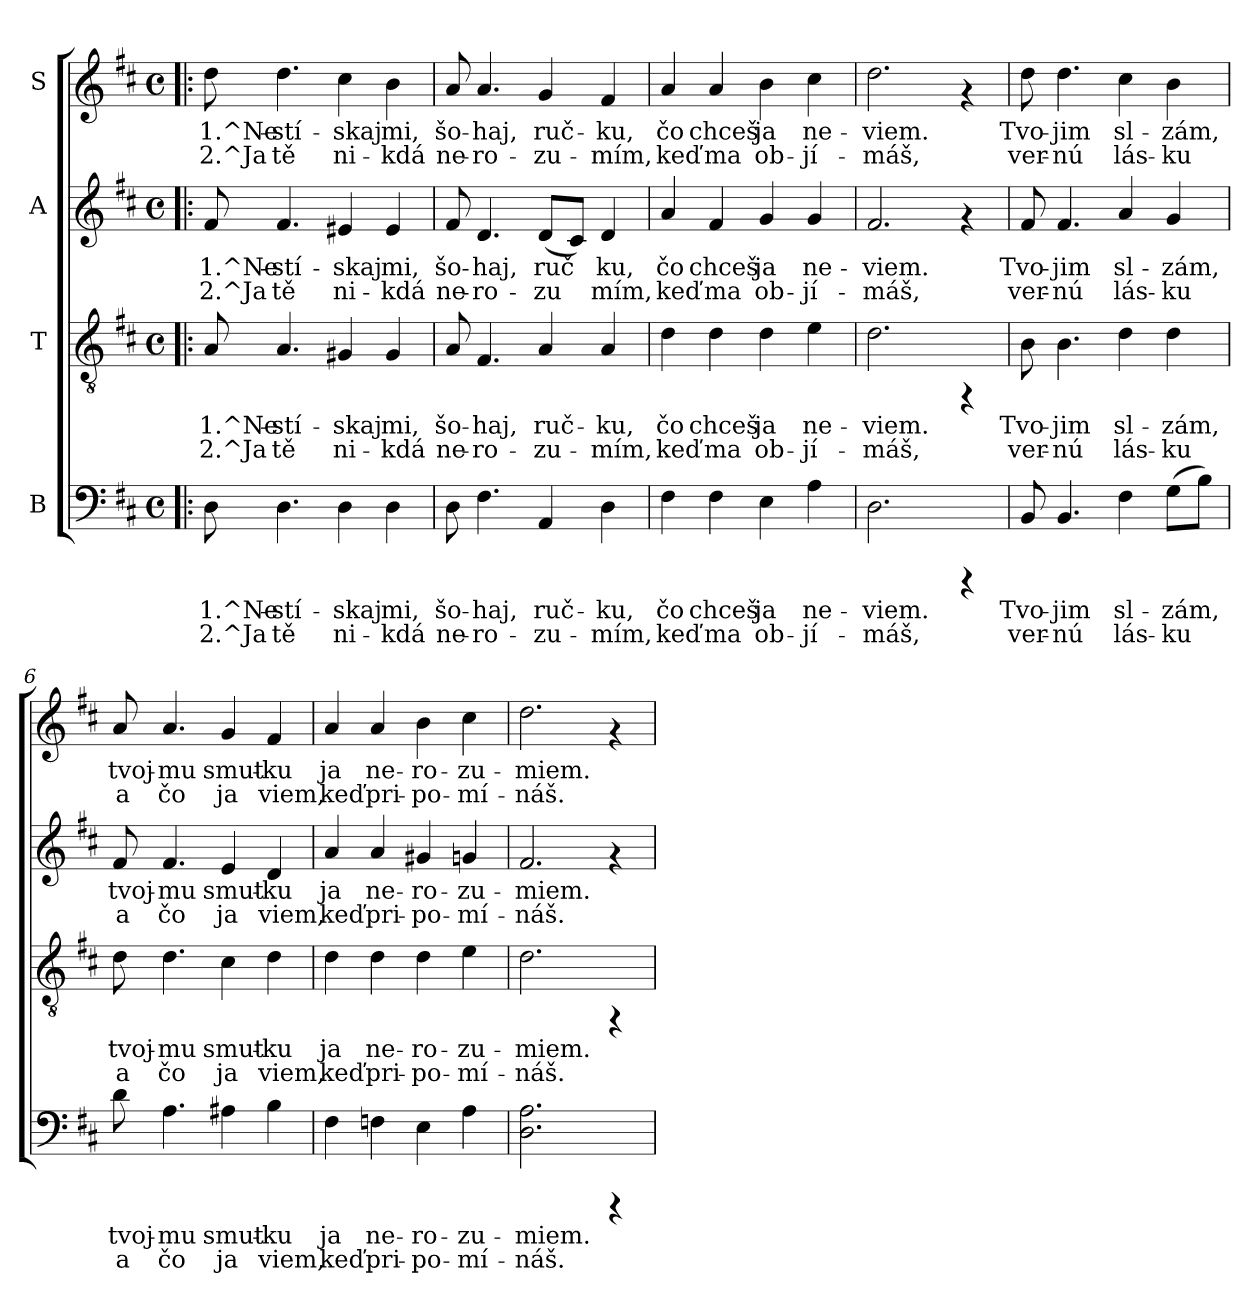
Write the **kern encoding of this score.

**kern	**text	**text	**kern	**text	**text	**kern	**text	**text	**kern	**text	**text
*part4	*part4	*part4	*part3	*part3	*part3	*part2	*part2	*part2	*part1	*part1	*part1
*staff4	*staff4	*staff4	*staff3	*staff3	*staff3	*staff2	*staff2	*staff2	*staff1	*staff1	*staff1
*I"B	*	*	*I"T	*	*	*I"A	*	*	*I"S	*	*
!!LO:PB:g=z
*stria5	*	*	*stria5	*	*	*stria5	*	*	*stria5	*	*
*clefF4	*	*	*clefGv2	*	*	*clefG2	*	*	*clefG2	*	*
*k[f#c#]	*	*	*k[f#c#]	*	*	*k[f#c#]	*	*	*k[f#c#]	*	*
*D:	*	*	*D:	*	*	*D:	*	*	*D:	*	*
*M4/4	*	*	*M4/4	*	*	*M4/4	*	*	*M4/4	*	*
*met(c)	*	*	*met(c)	*	*	*met(c)	*	*	*met(c)	*	*
=1!|:	=1!|:	=1!|:	=1!|:	=1!|:	=1!|:	=1!|:	=1!|:	=1!|:	=1!|:	=1!|:	=1!|:
!	!LO:LY:b:rj	!LO:LY:b:rj	!	!LO:LY:b:rj	!LO:LY:b:rj	!	!LO:LY:b:rj	!LO:LY:b:rj	!	!LO:LY:b:rj	!LO:LY:b:rj
8D\	1.^Ne-	-2.^Ja	8A/	1.^Ne-	-2.^Ja	8f#/	1.^Ne-	-2.^Ja	8dd\	1.^Ne-	-2.^Ja
!	!LO:LY:b:rj	!LO:LY:b:rj	!	!LO:LY:b:rj	!LO:LY:b:rj	!	!LO:LY:b:rj	!LO:LY:b:rj	!	!LO:LY:b:rj	!LO:LY:b:rj
4.D\	stí-	-tě	4.A/	stí-	-tě	4.f#/	stí-	-tě	4.dd\	stí-	-tě
!	!LO:LY:b:rj	!LO:LY:b:rj	!	!LO:LY:b:rj	!LO:LY:b:rj	!	!LO:LY:b:rj	!LO:LY:b:rj	!	!LO:LY:b:rj	!LO:LY:b:rj
4D\	skaj	ni-	4G#X/	skaj	ni-	4e#X/	skaj	ni-	4cc#\	skaj	ni-
!	!LO:LY:b:rj	!LO:LY:b:rj	!	!LO:LY:b:rj	!LO:LY:b:rj	!	!LO:LY:b:rj	!LO:LY:b:rj	!	!LO:LY:b:rj	!LO:LY:b:rj
4D\	-mi,	kdá	4G#/	-mi,	kdá	4e#/	-mi,	kdá	4b\	-mi,	kdá
=2	=2	=2	=2	=2	=2	=2	=2	=2	=2	=2	=2
!	!LO:LY:b:rj	!LO:LY:b:rj	!	!LO:LY:b:rj	!LO:LY:b:rj	!	!LO:LY:b:rj	!LO:LY:b:rj	!	!LO:LY:b:rj	!LO:LY:b:rj
8D\	šo-	-ne-	8A/	šo-	-ne-	8f#/	šo-	-ne-	8a/	šo-	-ne-
!	!LO:LY:b:rj	!LO:LY:b:rj	!	!LO:LY:b:rj	!LO:LY:b:rj	!	!LO:LY:b:rj	!LO:LY:b:rj	!	!LO:LY:b:rj	!LO:LY:b:rj
4.F#\	-haj,	ro-	4.F#/	-haj,	ro-	4.d/	-haj,	ro-	4.a/	-haj,	ro-
!	!LO:LY:b:rj	!LO:LY:b:rj	!	!LO:LY:b:rj	!LO:LY:b:rj	!	!LO:LY:b:rj	!LO:LY:b:rj	!	!LO:LY:b:rj	!LO:LY:b:rj
4AA/	-ruč-	-zu-	4A/	-ruč-	-zu-	(>8d/L	-ruč-	-zu-	4g/	-ruč-	-zu-
!	!	!	!	!	!	!	!LO:LY:b:rj	!LO:LY:b:rj	!	!	!
.	.	.	.	.	.	8c#/J)	--	-	.	.	.
!	!LO:LY:b:rj	!LO:LY:b:rj	!	!LO:LY:b:rj	!LO:LY:b:rj	!	!LO:LY:b:rj	!LO:LY:b:rj	!	!LO:LY:b:rj	!LO:LY:b:rj
4D\	-ku,	mím,	4A/	-ku,	mím,	4d/	ku,	mím,	4f#/	-ku,	mím,
=3	=3	=3	=3	=3	=3	=3	=3	=3	=3	=3	=3
!	!LO:LY:b:rj	!LO:LY:b:rj	!	!LO:LY:b:rj	!LO:LY:b:rj	!	!LO:LY:b:rj	!LO:LY:b:rj	!	!LO:LY:b:rj	!LO:LY:b:rj
4F#\	čo	keď	4d\	čo	keď	4a/	čo	keď	4a/	čo	keď
!	!LO:LY:b:rj	!LO:LY:b:rj	!	!LO:LY:b:rj	!LO:LY:b:rj	!	!LO:LY:b:rj	!LO:LY:b:rj	!	!LO:LY:b:rj	!LO:LY:b:rj
4F#\	chceš	ma	4d\	chceš	ma	4f#/	chceš	ma	4a/	chceš	ma
!	!LO:LY:b:rj	!LO:LY:b:rj	!	!LO:LY:b:rj	!LO:LY:b:rj	!	!LO:LY:b:rj	!LO:LY:b:rj	!	!LO:LY:b:rj	!LO:LY:b:rj
4E\	ja	ob-	4d\	ja	ob-	4g/	ja	ob-	4b\	ja	ob-
!	!LO:LY:b:rj	!LO:LY:b:rj	!	!LO:LY:b:rj	!LO:LY:b:rj	!	!LO:LY:b:rj	!LO:LY:b:rj	!	!LO:LY:b:rj	!LO:LY:b:rj
4A\	-ne-	-jí-	4e\	-ne-	-jí-	4g/	-ne-	-jí-	4cc#\	-ne-	-jí-
=4	=4	=4	=4	=4	=4	=4	=4	=4	=4	=4	=4
!	!LO:LY:b:rj	!LO:LY:b:rj	!	!LO:LY:b:rj	!LO:LY:b:rj	!	!LO:LY:b:rj	!LO:LY:b:rj	!	!LO:LY:b:rj	!LO:LY:b:rj
2.D\	-viem.	máš,	2.d\	-viem.	máš,	2.f#/	-viem.	máš,	2.dd\	-viem.	máš,
4rCCC	.	.	4rFF	.	.	4rf	.	.	4rf	.	.
=5	=5	=5	=5	=5	=5	=5	=5	=5	=5	=5	=5
!	!LO:LY:b:rj	!LO:LY:b:rj	!	!LO:LY:b:rj	!LO:LY:b:rj	!	!LO:LY:b:rj	!LO:LY:b:rj	!	!LO:LY:b:rj	!LO:LY:b:rj
8BB/	Tvo-	-ver-	8B\	Tvo-	-ver-	8f#/	Tvo-	-ver-	8dd\	Tvo-	-ver-
!	!LO:LY:b:rj	!LO:LY:b:rj	!	!LO:LY:b:rj	!LO:LY:b:rj	!	!LO:LY:b:rj	!LO:LY:b:rj	!	!LO:LY:b:rj	!LO:LY:b:rj
4.BB/	-jim	nú	4.B\	-jim	nú	4.f#/	-jim	nú	4.dd\	-jim	nú
!	!LO:LY:b:rj	!LO:LY:b:rj	!	!LO:LY:b:rj	!LO:LY:b:rj	!	!LO:LY:b:rj	!LO:LY:b:rj	!	!LO:LY:b:rj	!LO:LY:b:rj
4F#\	sl-	-lás-	4d\	sl-	-lás-	4a/	sl-	-lás-	4cc#\	sl-	-lás-
!	!LO:LY:b:rj	!LO:LY:b:rj	!	!LO:LY:b:rj	!LO:LY:b:rj	!	!LO:LY:b:rj	!LO:LY:b:rj	!	!LO:LY:b:rj	!LO:LY:b:rj
(>8G\L	-zám,	ku	4d\	-zám,	ku	4g/	-zám,	ku	4b\	-zám,	ku
!	!LO:LY:b:rj	!LO:LY:b:rj	!	!	!	!	!	!	!	!	!
8B\J)	.	.	.	.	.	.	.	.	.	.	.
!!LO:LB:g=z
=6	=6	=6	=6	=6	=6	=6	=6	=6	=6	=6	=6
!	!LO:LY:b:rj	!LO:LY:b:rj	!	!LO:LY:b:rj	!LO:LY:b:rj	!	!LO:LY:b:rj	!LO:LY:b:rj	!	!LO:LY:b:rj	!LO:LY:b:rj
8d\	tvoj-	-a	8d\	tvoj-	-a	8f#/	tvoj-	-a	8a/	tvoj-	-a
!	!LO:LY:b:rj	!LO:LY:b:rj	!	!LO:LY:b:rj	!LO:LY:b:rj	!	!LO:LY:b:rj	!LO:LY:b:rj	!	!LO:LY:b:rj	!LO:LY:b:rj
4.A\	mu	čo	4.d\	mu	čo	4.f#/	mu	čo	4.a/	mu	čo
!	!LO:LY:b:rj	!LO:LY:b:rj	!	!LO:LY:b:rj	!LO:LY:b:rj	!	!LO:LY:b:rj	!LO:LY:b:rj	!	!LO:LY:b:rj	!LO:LY:b:rj
4A#X\	smut-	-ja	4c#\	smut-	-ja	4e/	smut-	-ja	4g/	smut-	-ja
!	!LO:LY:b:rj	!LO:LY:b:rj	!	!LO:LY:b:rj	!LO:LY:b:rj	!	!LO:LY:b:rj	!LO:LY:b:rj	!	!LO:LY:b:rj	!LO:LY:b:rj
4B\	ku	viem,	4d\	ku	viem,	4d/	ku	viem,	4f#/	ku	viem,
=7	=7	=7	=7	=7	=7	=7	=7	=7	=7	=7	=7
!	!LO:LY:b:rj	!LO:LY:b:rj	!	!LO:LY:b:rj	!LO:LY:b:rj	!	!LO:LY:b:rj	!LO:LY:b:rj	!	!LO:LY:b:rj	!LO:LY:b:rj
4F#\	ja	keď	4d\	ja	keď	4a/	ja	keď	4a/	ja	keď
!	!LO:LY:b:rj	!LO:LY:b:rj	!	!LO:LY:b:rj	!LO:LY:b:rj	!	!LO:LY:b:rj	!LO:LY:b:rj	!	!LO:LY:b:rj	!LO:LY:b:rj
4Fn\	ne-	-pri-	4d\	ne-	-pri-	4a/	ne-	-pri-	4a/	ne-	-pri-
!	!LO:LY:b:rj	!LO:LY:b:rj	!	!LO:LY:b:rj	!LO:LY:b:rj	!	!LO:LY:b:rj	!LO:LY:b:rj	!	!LO:LY:b:rj	!LO:LY:b:rj
4E\	-ro-	-po-	4d\	-ro-	-po-	4g#X/	-ro-	-po-	4b\	-ro-	-po-
!	!LO:LY:b:rj	!LO:LY:b:rj	!	!LO:LY:b:rj	!LO:LY:b:rj	!	!LO:LY:b:rj	!LO:LY:b:rj	!	!LO:LY:b:rj	!LO:LY:b:rj
4A\	-zu-	-mí-	4e\	-zu-	-mí-	4gn/	-zu-	-mí-	4cc#\	-zu-	-mí-
=8	=8	=8	=8	=8	=8	=8	=8	=8	=8	=8	=8
!	!LO:LY:b:rj	!LO:LY:b:rj	!	!LO:LY:b:rj	!LO:LY:b:rj	!	!LO:LY:b:rj	!LO:LY:b:rj	!	!LO:LY:b:rj	!LO:LY:b:rj
2.A\ 2.D\	-miem.	náš.	2.d\	-miem.	náš.	2.f#/	-miem.	náš.	2.dd\	-miem.	náš.
4rCCC	.	.	4rFF	.	.	4rf	.	.	4rf	.	.
=	=	=	=	=	=	=	=	=	=	=	=
*-	*-	*-	*-	*-	*-	*-	*-	*-	*-	*-	*-
